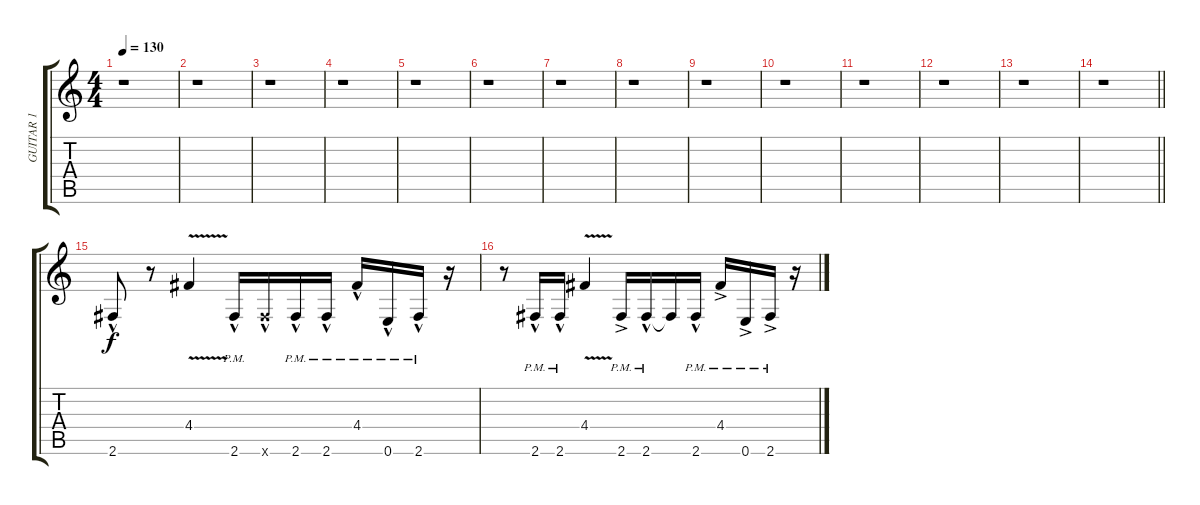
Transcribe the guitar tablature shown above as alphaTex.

\track ("GUITAR 1" "GUITAR 1") {instrument overdrivenguitar}
\staff {score tabs}
\tuning (E4 B3 G3 D3 A2 E2) {hide}
\ts (4 4)
\tempo 130
\clef g2
\ks c
r.1{dy f} |
r.1 |
r.1 |
r.1 |
r.1 |
r.1 |
r.1 |
r.1 |
r.1 |
r.1 |
r.1 |
r.1 |
r.1 |
\barLineRight lightlight
r.1 |
2.6{hac}.8 r.8 4.4{v}.4 2.6{hac pm}.16 2.6{hac x}.16 2.6{hac pm}.16 2.6{hac pm}.16 4.4{hac pm}.16 0.6{hac pm}.16 2.6{hac pm}.16 r.16 |
r.8 2.6{hac pm}.16 2.6{hac pm}.16 4.4{v}.4 2.6{ac pm}.16 2.6{hac pm}.16 2.6{t}.16 2.6{hac pm}.16 4.4{ac pm}.16 0.6{ac pm}.16 2.6{ac pm}.16 r.16
